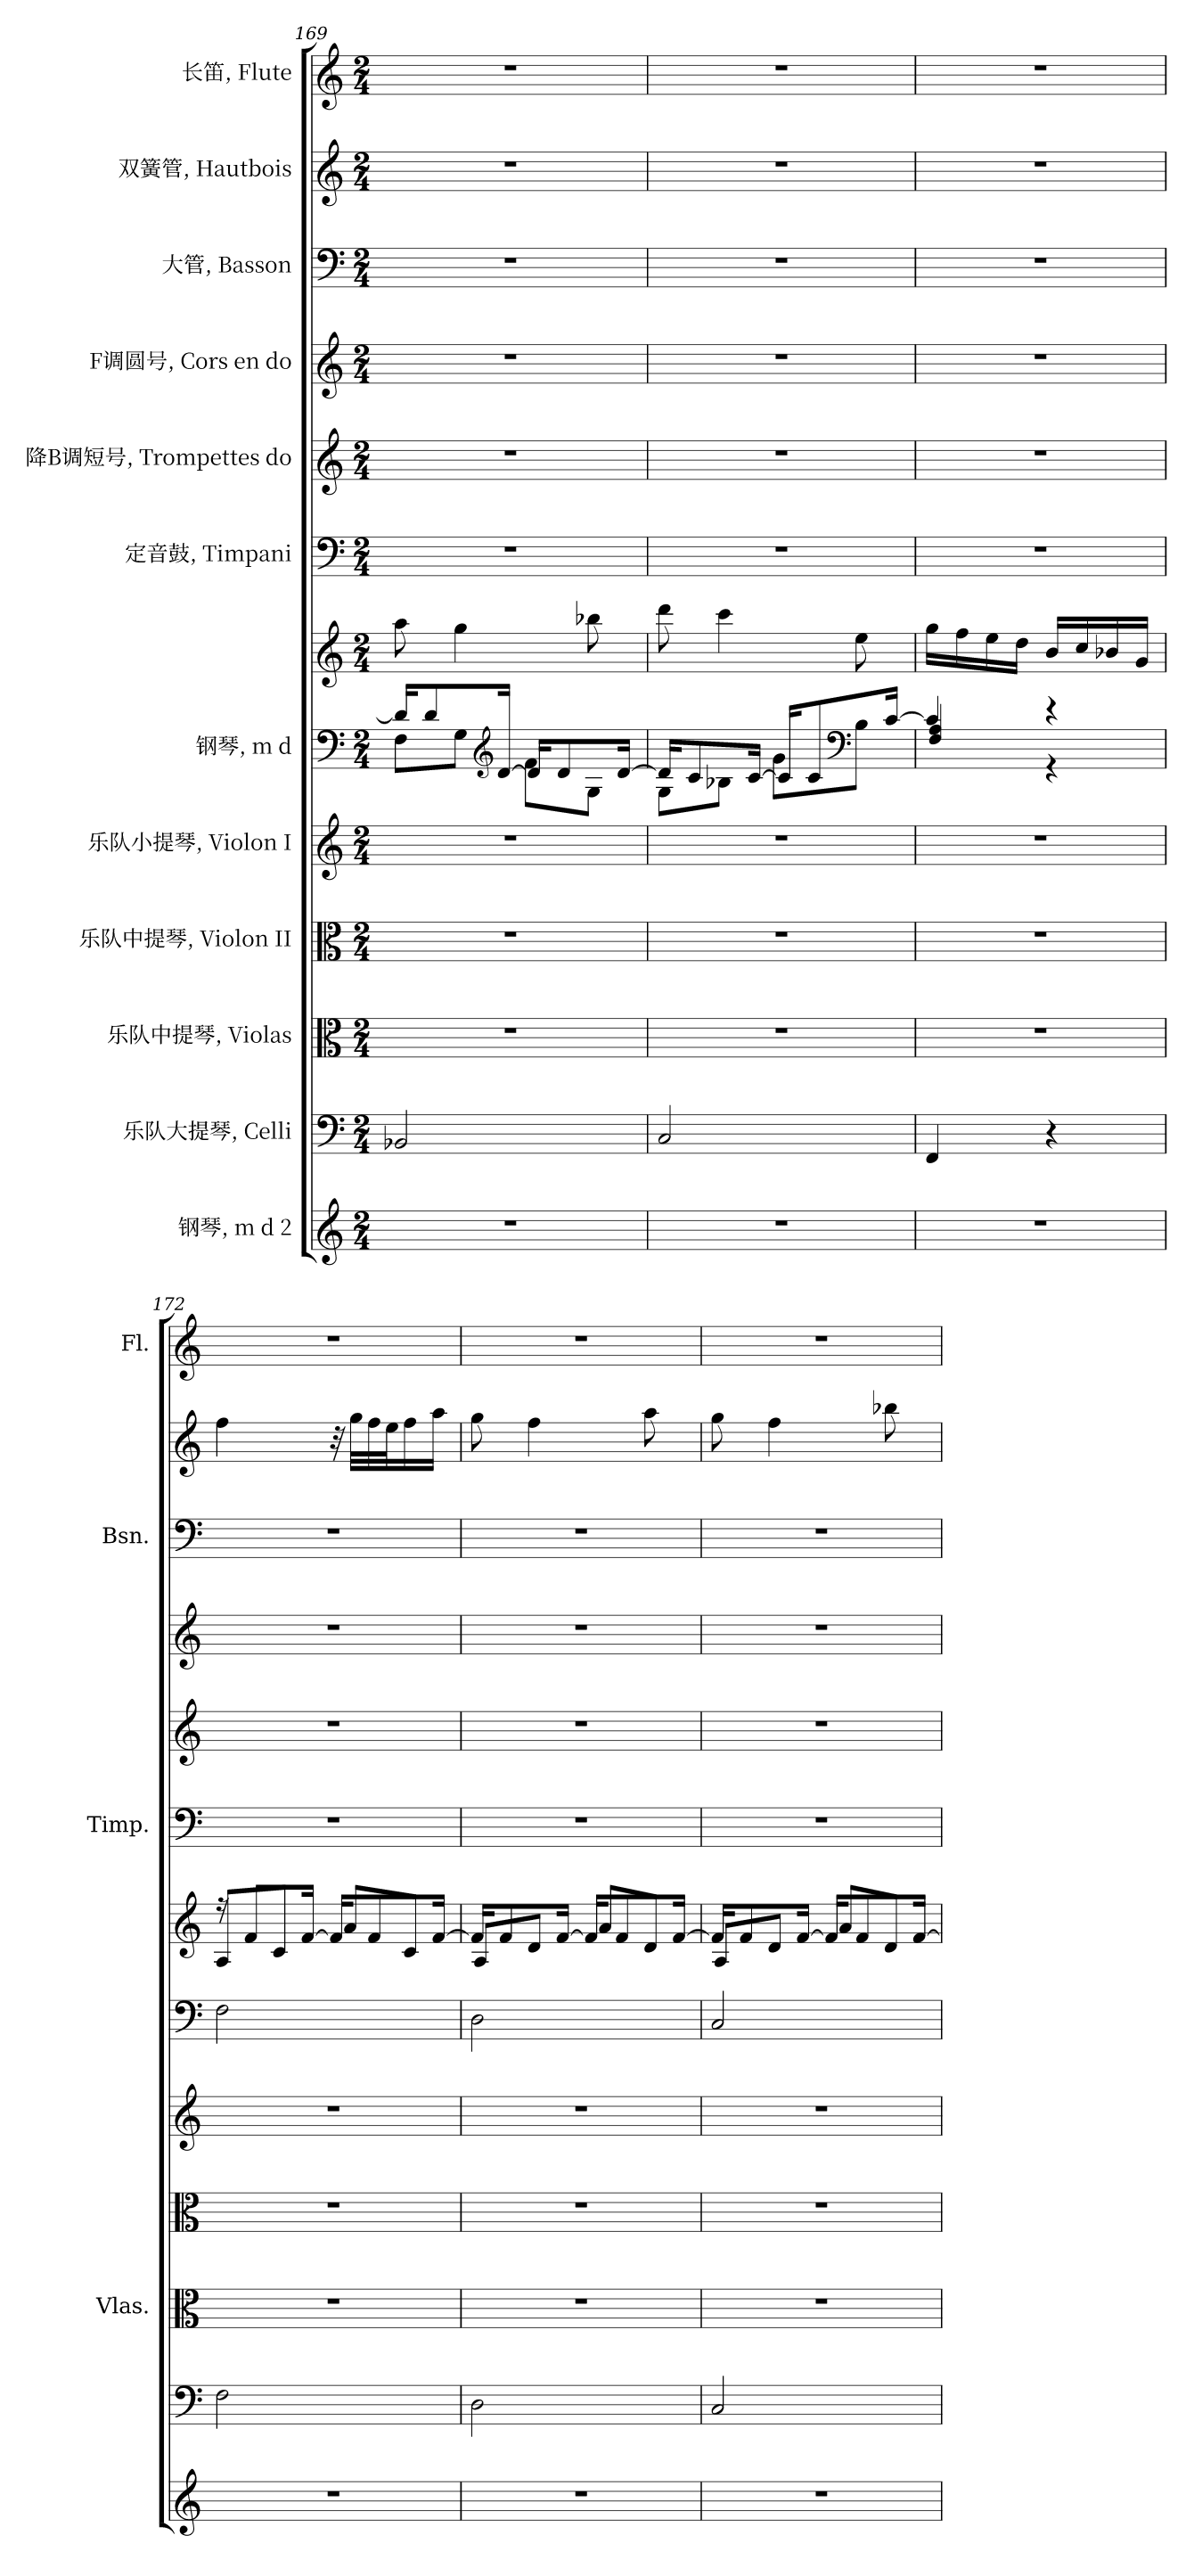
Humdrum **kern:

**kern	**kern	**kern	**kern	**kern	**kern	**kern	**kern	**kern	**kern	**kern	**kern	**kern
*part12	*part11	*part10	*part9	*part8	*part7	*part7	*part6	*part5	*part4	*part3	*part2	*part1
*staff13	*staff12	*staff11	*staff10	*staff9	*staff8	*staff7	*staff6	*staff5	*staff4	*staff3	*staff2	*staff1
*I"钢琴, m d 2	*I"乐队大提琴, Celli	*I"乐队中提琴, Violas	*I"乐队中提琴, Violon II	*I"乐队小提琴, Violon I	*I"钢琴, m d	*	*I"定音鼓, Timpani	*I"降B调短号, Trompettes do	*I"F调圆号, Cors en do	*I"大管, Basson	*I"双簧管, Hautbois	*I"长笛, Flute
*	*	*I'Vlas.	*	*	*	*	*I'Timp.	*	*	*I'Bsn.	*	*I'Fl.
*clefG2	*clefF4	*clefC3	*clefC3	*clefG2	*clefF4	*clefG2	*clefF4	*clefG2	*clefG2	*clefF4	*clefG2	*clefG2
*	*	*	*	*	*	*	*	*ITrd1c2	*ITrd4c7	*	*	*
*k[]	*k[]	*k[]	*k[]	*k[]	*k[]	*k[]	*k[]	*k[b-e-]	*k[b-]	*k[]	*k[]	*k[]
*M2/4	*M2/4	*M2/4	*M2/4	*M2/4	*M2/4	*M2/4	*M2/4	*M2/4	*M2/4	*M2/4	*M2/4	*M2/4
=169	=169	=169	=169	=169	=169	=169	=169	=169	=169	=169	=169	=169
*	*	*	*	*	*^	*	*	*	*	*	*	*
2r	2BB-X/	2r	2r	2r	16d/KL]	8F\L	8aa\	2r	2r	2r	2r	2r	2r
.	.	.	.	.	8d/	.	.	.	.	.	.	.	.
.	.	.	.	.	.	8G\J	4gg\	.	.	.	.	.	.
*	*	*	*	*	*clefG2	*	*	*	*	*	*	*	*
.	.	.	.	.	[16d/Jk	.	.	.	.	.	.	.	.
.	.	.	.	.	16d/KL]	8f\L	.	.	.	.	.	.	.
.	.	.	.	.	8d/	.	.	.	.	.	.	.	.
.	.	.	.	.	.	8G\J	8bb-X\	.	.	.	.	.	.
.	.	.	.	.	[16d/Jk	.	.	.	.	.	.	.	.
=170	=170	=170	=170	=170	=170	=170	=170	=170	=170	=170	=170	=170	=170
2r	2C/	2r	2r	2r	16d/KL]	8G\L	8ddd\	2r	2r	2r	2r	2r	2r
.	.	.	.	.	8c/	.	.	.	.	.	.	.	.
.	.	.	.	.	.	8B-X\J	4ccc\	.	.	.	.	.	.
.	.	.	.	.	[16c/Jk	.	.	.	.	.	.	.	.
.	.	.	.	.	16c/KL]	8g\L	.	.	.	.	.	.	.
.	.	.	.	.	8c/	.	.	.	.	.	.	.	.
*	*	*	*	*	*clefF4	*	*	*	*	*	*	*	*
.	.	.	.	.	.	8B-\J	8ee\	.	.	.	.	.	.
.	.	.	.	.	[16c/Jk	.	.	.	.	.	.	.	.
!!LO:PB:g=z
=171	=171	=171	=171	=171	=171	=171	=171	=171	=171	=171	=171	=171	=171
2r	4FF/	2r	2r	2r	4c/]	4F/ 4A/	16gg\LL	2r	2r	2r	2r	2r	2r
.	.	.	.	.	.	.	16ff\	.	.	.	.	.	.
.	.	.	.	.	.	.	16ee\	.	.	.	.	.	.
.	.	.	.	.	.	.	16dd\JJ	.	.	.	.	.	.
.	4r	.	.	.	4r	4r	16b/LL	.	.	.	.	.	.
.	.	.	.	.	.	.	16cc/	.	.	.	.	.	.
.	.	.	.	.	.	.	16b-X/	.	.	.	.	.	.
.	.	.	.	.	.	.	16g/JJ	.	.	.	.	.	.
*	*	*	*	*	*v	*v	*	*	*	*	*	*	*
=172	=172	=172	=172	=172	=172	=172	=172	=172	=172	=172	=172	=172
*	*	*	*	*	*	*^	*	*	*	*	*	*
2r	2F\	2r	2r	2r	2F\	16r	8A/L	2r	2r	2r	2r	4ff\	2r
.	.	.	.	.	.	8f/L	.	.	.	.	.	.	.
.	.	.	.	.	.	.	8c/J	.	.	.	.	.	.
.	.	.	.	.	.	[16f/Jk	.	.	.	.	.	.	.
.	.	.	.	.	.	16f/KL]	8a/L	.	.	.	.	32r	.
.	.	.	.	.	.	.	.	.	.	.	.	32gg\LLL	.
.	.	.	.	.	.	8f/	.	.	.	.	.	32ff\	.
.	.	.	.	.	.	.	.	.	.	.	.	32ee\J	.
.	.	.	.	.	.	.	8c/J	.	.	.	.	16ff\	.
.	.	.	.	.	.	[16f/Jk	.	.	.	.	.	16aa\JJ	.
=173	=173	=173	=173	=173	=173	=173	=173	=173	=173	=173	=173	=173	=173
2r	2D\	2r	2r	2r	2D\	16f/KL]	8A/L	2r	2r	2r	2r	8gg\	2r
.	.	.	.	.	.	8f/	.	.	.	.	.	.	.
.	.	.	.	.	.	.	8d/J	.	.	.	.	4ff\	.
.	.	.	.	.	.	[16f/Jk	.	.	.	.	.	.	.
.	.	.	.	.	.	16f/KL]	8a/L	.	.	.	.	.	.
.	.	.	.	.	.	8f/	.	.	.	.	.	.	.
.	.	.	.	.	.	.	8d/J	.	.	.	.	8aa\	.
.	.	.	.	.	.	[16f/Jk	.	.	.	.	.	.	.
=174	=174	=174	=174	=174	=174	=174	=174	=174	=174	=174	=174	=174	=174
2r	2C/	2r	2r	2r	2C/	16f/KL]	8A/L	2r	2r	2r	2r	8gg\	2r
.	.	.	.	.	.	8f/	.	.	.	.	.	.	.
.	.	.	.	.	.	.	8d/J	.	.	.	.	4ff\	.
.	.	.	.	.	.	[16f/Jk	.	.	.	.	.	.	.
.	.	.	.	.	.	16f/KL]	8a/L	.	.	.	.	.	.
.	.	.	.	.	.	8f/	.	.	.	.	.	.	.
.	.	.	.	.	.	.	8d/J	.	.	.	.	8bb-X\	.
.	.	.	.	.	.	[16f/Jk	.	.	.	.	.	.	.
*	*	*	*	*	*	*v	*v	*	*	*	*	*	*
=	=	=	=	=	=	=	=	=	=	=	=	=
*-	*-	*-	*-	*-	*-	*-	*-	*-	*-	*-	*-	*-
